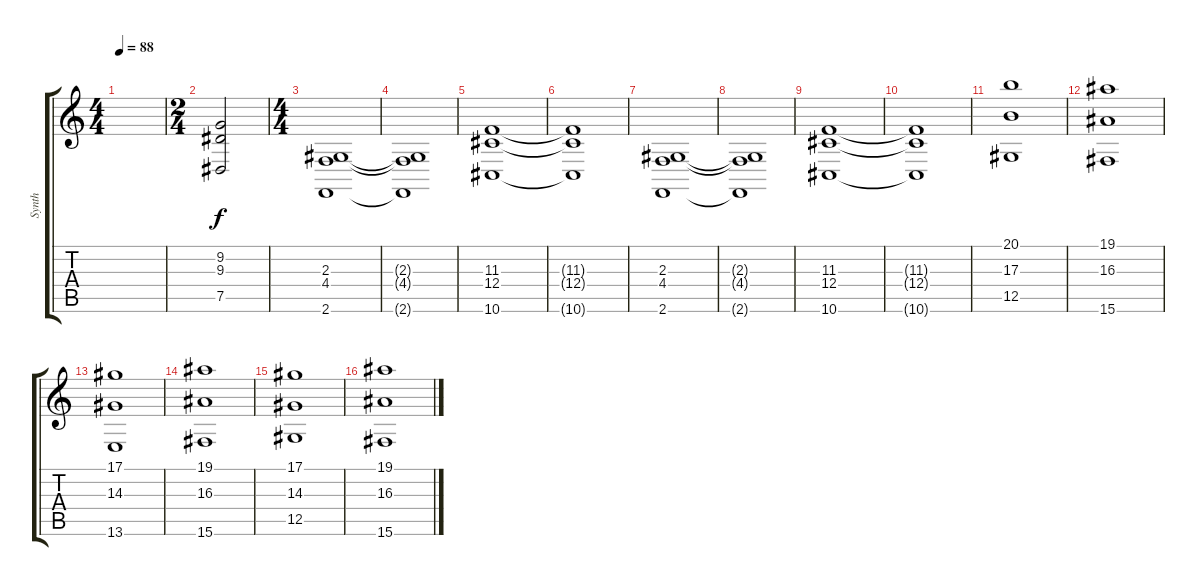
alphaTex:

\track ("Synth" "Synth") {instrument synthstrings1}
\staff {score tabs}
\tuning (Eb4 Bb3 Gb3 Db3 Ab2 Eb2) {hide}
\ts (4 4)
\tempo 88
\clef g2
\ks c
|
\ts (2 4)
(9.2 9.3 7.5).2 |
\ts (4 4)
(2.3 4.4 2.6).1 |
(2.3{t} 4.4{t} 2.6{t}).1 |
(11.3 12.4 10.6).1 |
(11.3{t} 12.4{t} 10.6{t}).1 |
(2.3 4.4 2.6).1 |
(2.3{t} 4.4{t} 2.6{t}).1 |
(11.3 12.4 10.6).1 |
(11.3{t} 12.4{t} 10.6{t}).1 |
(20.1 17.3 12.5).1 |
(19.1 16.3 15.6).1 |
(17.1 14.3 13.6).1 |
(19.1 16.3 15.6).1 |
(17.1 14.3 12.5).1 |
(19.1 16.3 15.6).1
